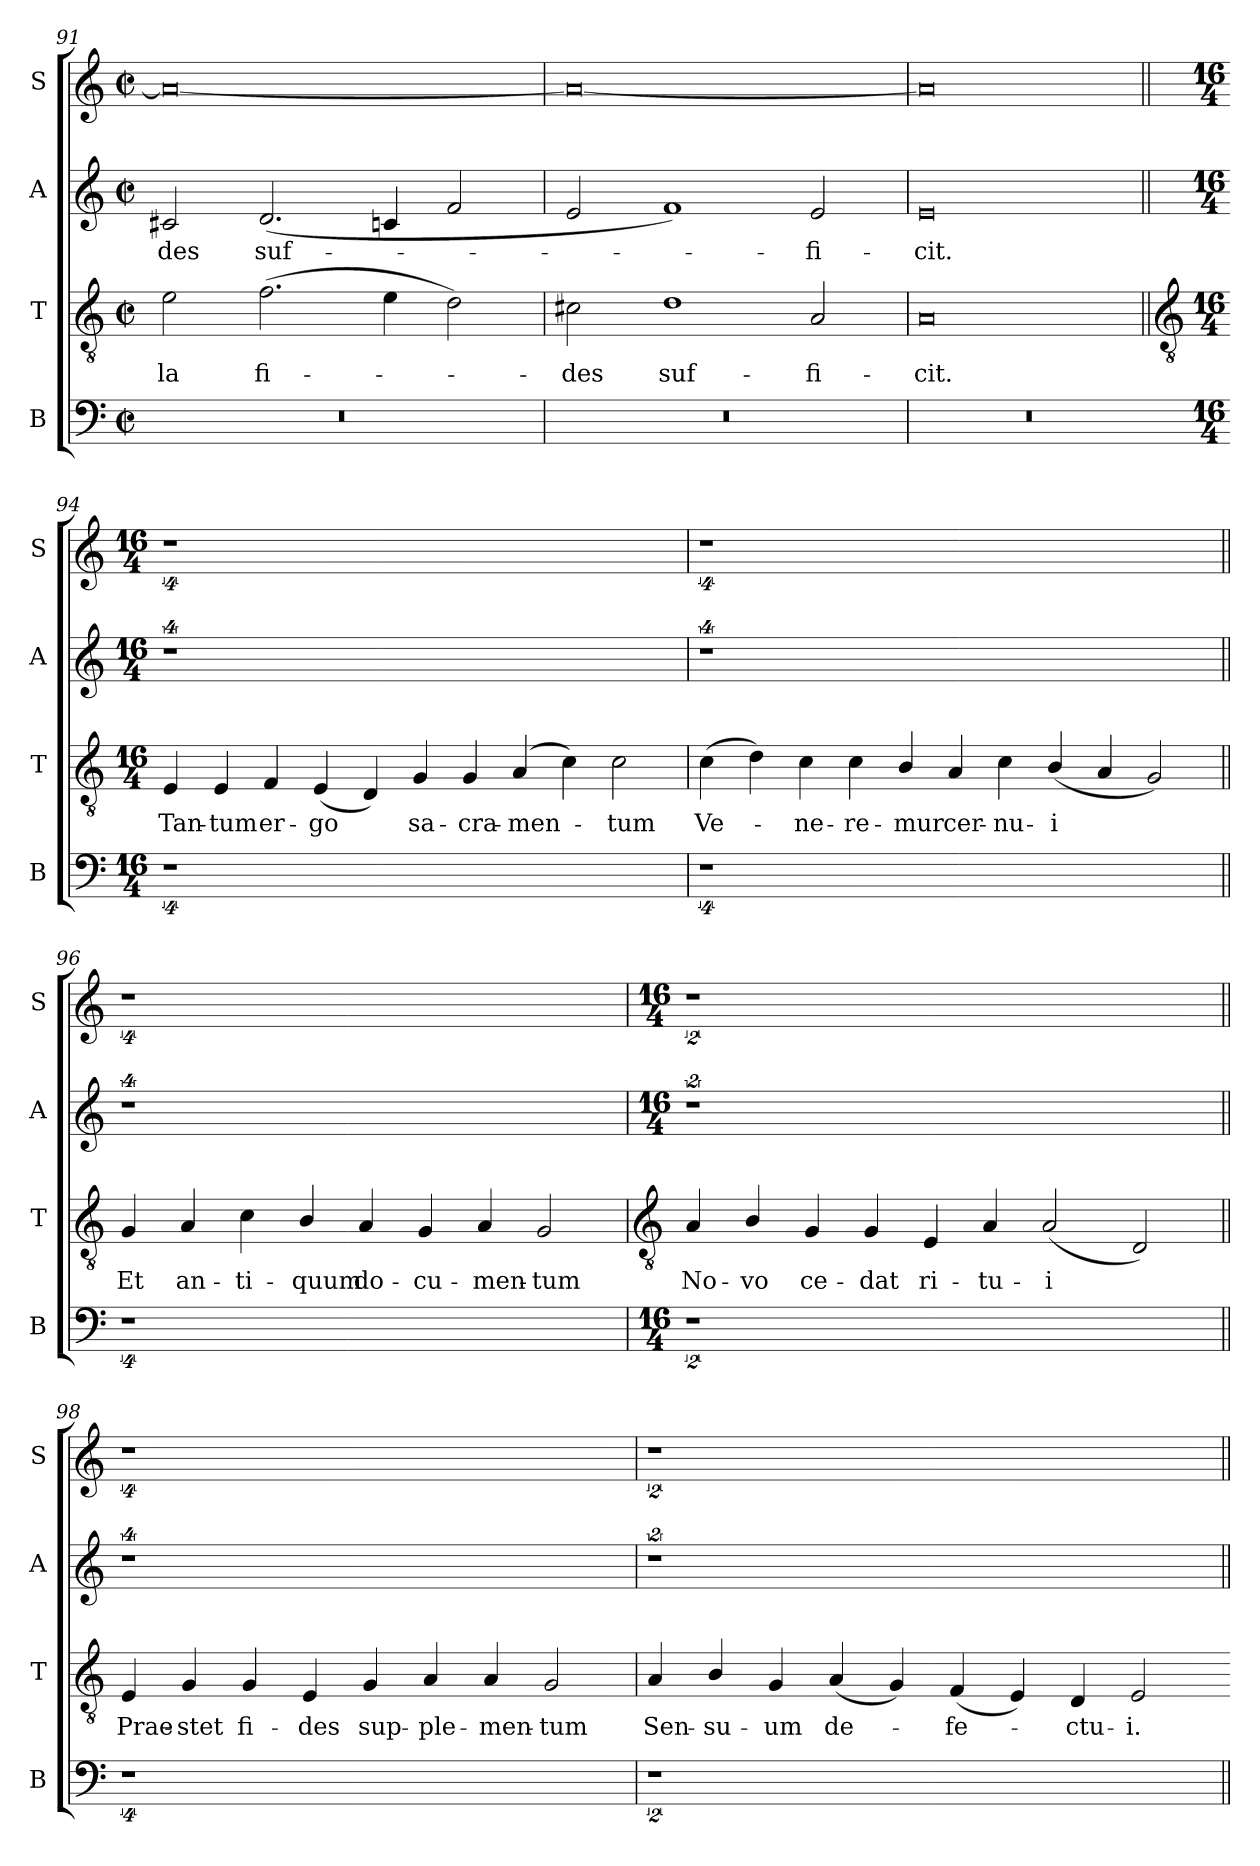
**kern	**kern	**text	**kern	**text	**kern
*part4	*part3	*part3	*part2	*part2	*part1
*staff4	*staff3	*staff3	*staff2	*staff2	*staff1
*I"B	*I"T	*	*I"A	*	*I"S
*I'B	*I'T	*	*I'A	*	*I'S
*clefF4	*clefGv2	*	*clefG2	*	*clefG2
*k[]	*k[]	*	*k[]	*	*k[]
*C:	*C:	*	*C:	*	*C:
*M4/2	*M4/2	*	*M4/2	*	*M4/2
*met(c|)	*met(c|)	*	*met(c|)	*	*met(c|)
=91	=91	=91	=91	=91	=91
!	!	!LO:LY:b	!	!LO:LY:b	!
0r	2e	-la	2c#X	des	0a_
!	!	!LO:LY:b	!	!LO:LY:b	!
.	(>2.f	fi-	(<2.d	suf-	.
.	4e	.	4c	.	.
.	2d)	.	2f	.	.
=92	=92	=92	=92	=92	=92
!	!	!LO:LY:b	!	!	!
0r	2c#X	des	2e	.	0a_
!	!	!LO:LY:b	!	!	!
.	1d	suf-	1f)	.	.
!	!	!LO:LY:b	!	!LO:LY:b	!
.	2A	-fi-	2e	fi-	.
=93	=93	=93	=93	=93	=93
!	!	!LO:LY:b	!	!LO:LY:b	!
0r	0A	-cit.	0e	-cit.	0a]
!!LO:LB:g=z
=94	=94||	=94||	=94||	=94||	=94||
*	*clefGv2	*	*	*	*
*M16/4	*M16/4	*	*M16/4	*	*M16/4
!	!	!LO:LY:b	!	!	!
4%11r	4E	Tan-	4%11r	.	4%11r
!	!	!LO:LY:b	!	!	!
.	4E	-tum	.	.	.
!	!	!LO:LY:b	!	!	!
.	4F	er-	.	.	.
!	!	!LO:LY:b	!	!	!
.	(<4E	-go	.	.	.
.	4D)	.	.	.	.
!	!	!LO:LY:b	!	!	!
.	4G	sa-	.	.	.
!	!	!LO:LY:b	!	!	!
.	4G	-cra-	.	.	.
!	!	!LO:LY:b	!	!	!
.	(<4A	-men-	.	.	.
.	4c)	.	.	.	.
!	!	!LO:LY:b	!	!	!
.	2c	tum	.	.	.
=95	=95	=95	=95	=95	=95
!	!	!LO:LY:b	!	!	!
4%11r	(>4c	Ve-	4%11r	.	4%11r
.	4d)	.	.	.	.
!	!	!LO:LY:b	!	!	!
.	4c	ne-	.	.	.
!	!	!LO:LY:b	!	!	!
.	4c	-re-	.	.	.
!	!	!LO:LY:b	!	!	!
.	4B/	-mur	.	.	.
!	!	!LO:LY:b	!	!	!
.	4A	cer-	.	.	.
!	!	!LO:LY:b	!	!	!
.	4c	-nu-	.	.	.
!	!	!LO:LY:b	!	!	!
.	(<4B/	-i	.	.	.
.	4A	.	.	.	.
.	2G)	.	.	.	.
=96||	=96||	=96||	=96||	=96||	=96||
!	!	!LO:LY:b	!	!	!
4%9r	4G	Et	4%9r	.	4%9r
!	!	!LO:LY:b	!	!	!
.	4A	an-	.	.	.
!	!	!LO:LY:b	!	!	!
.	4c	-ti-	.	.	.
!	!	!LO:LY:b	!	!	!
.	4B/	-quum	.	.	.
!	!	!LO:LY:b	!	!	!
.	4A	do-	.	.	.
!	!	!LO:LY:b	!	!	!
.	4G	-cu-	.	.	.
!	!	!LO:LY:b	!	!	!
.	4A	-men-	.	.	.
!	!	!LO:LY:b	!	!	!
.	2G	-tum	.	.	.
!!LO:LB:g=z
=97	=97	=97	=97	=97	=97
*	*clefGv2	*	*	*	*
*M16/4	*	*	*M16/4	*	*M16/4
!	!	!LO:LY:b	!	!	!
2%5r	4A	No-	2%5r	.	2%5r
!	!	!LO:LY:b	!	!	!
.	4B/	-vo	.	.	.
!	!	!LO:LY:b	!	!	!
.	4G	ce-	.	.	.
!	!	!LO:LY:b	!	!	!
.	4G	-dat	.	.	.
!	!	!LO:LY:b	!	!	!
.	4E	ri-	.	.	.
!	!	!LO:LY:b	!	!	!
.	4A	-tu-	.	.	.
!	!	!LO:LY:b	!	!	!
.	(<2A	-i	.	.	.
.	2D)	.	.	.	.
=98||	=98||	=98||	=98||	=98||	=98||
!	!	!LO:LY:b	!	!	!
4%9r	4E	Prae-	4%9r	.	4%9r
!	!	!LO:LY:b	!	!	!
.	4G	-stet	.	.	.
!	!	!LO:LY:b	!	!	!
.	4G	fi-	.	.	.
!	!	!LO:LY:b	!	!	!
.	4E	-des	.	.	.
!	!	!LO:LY:b	!	!	!
.	4G	sup-	.	.	.
!	!	!LO:LY:b	!	!	!
.	4A	-ple-	.	.	.
!	!	!LO:LY:b	!	!	!
.	4A	-men-	.	.	.
!	!	!LO:LY:b	!	!	!
.	2G	-tum	.	.	.
=99	=99	=99	=99	=99	=99
!	!	!LO:LY:b	!	!	!
2%5r	4A	Sen-	2%5r	.	2%5r
!	!	!LO:LY:b	!	!	!
.	4B/	-su-	.	.	.
!	!	!LO:LY:b	!	!	!
.	4G	-um	.	.	.
!	!	!LO:LY:b	!	!	!
.	(<4A	de-	.	.	.
.	4G)	.	.	.	.
!	!	!LO:LY:b	!	!	!
.	(<4F	fe-	.	.	.
.	4E)	.	.	.	.
!	!	!LO:LY:b	!	!	!
.	4D	ctu-	.	.	.
!	!	!LO:LY:b	!	!	!
.	2E	-i.	.	.	.
=||	=-	=||	=||	=||	=||
*-	*-	*-	*-	*-	*-
